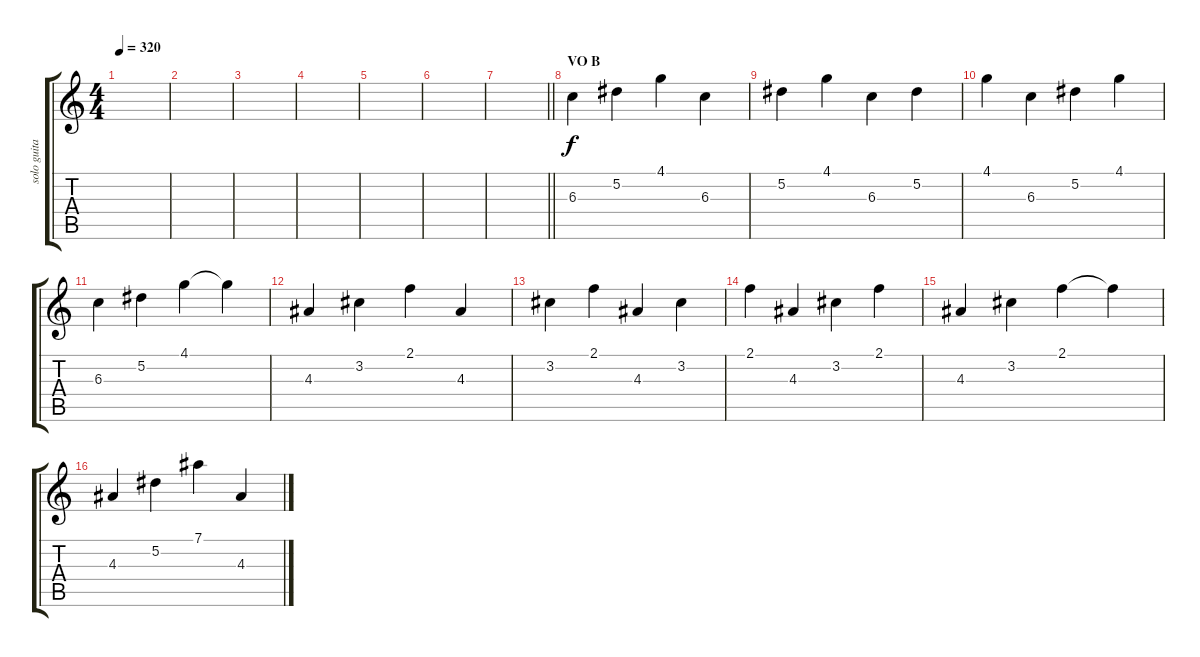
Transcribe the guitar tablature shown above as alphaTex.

\track ("solo guitar" "solo guita") {instrument distortionguitar}
\staff {score tabs}
\tuning (Eb4 Bb3 Gb3 Db3 Ab2 Eb2) {hide}
\ts (4 4)
\tempo 320
\clef g2
\ks c
|
|
|
|
|
|
\barLineRight lightlight
|
\section ("" "VO B")
6.3.4 5.2.4 4.1.4 6.3.4 |
5.2.4 4.1.4 6.3.4 5.2.4 |
4.1.4 6.3.4 5.2.4 4.1.4 |
6.3.4 5.2.4 4.1.4 4.1{t}.4 |
4.3.4 3.2.4 2.1.4 4.3.4 |
3.2.4 2.1.4 4.3.4 3.2.4 |
2.1.4 4.3.4 3.2.4 2.1.4 |
4.3.4 3.2.4 2.1.4 2.1{t}.4 |
4.3.4 5.2.4 7.1.4 4.3.4
